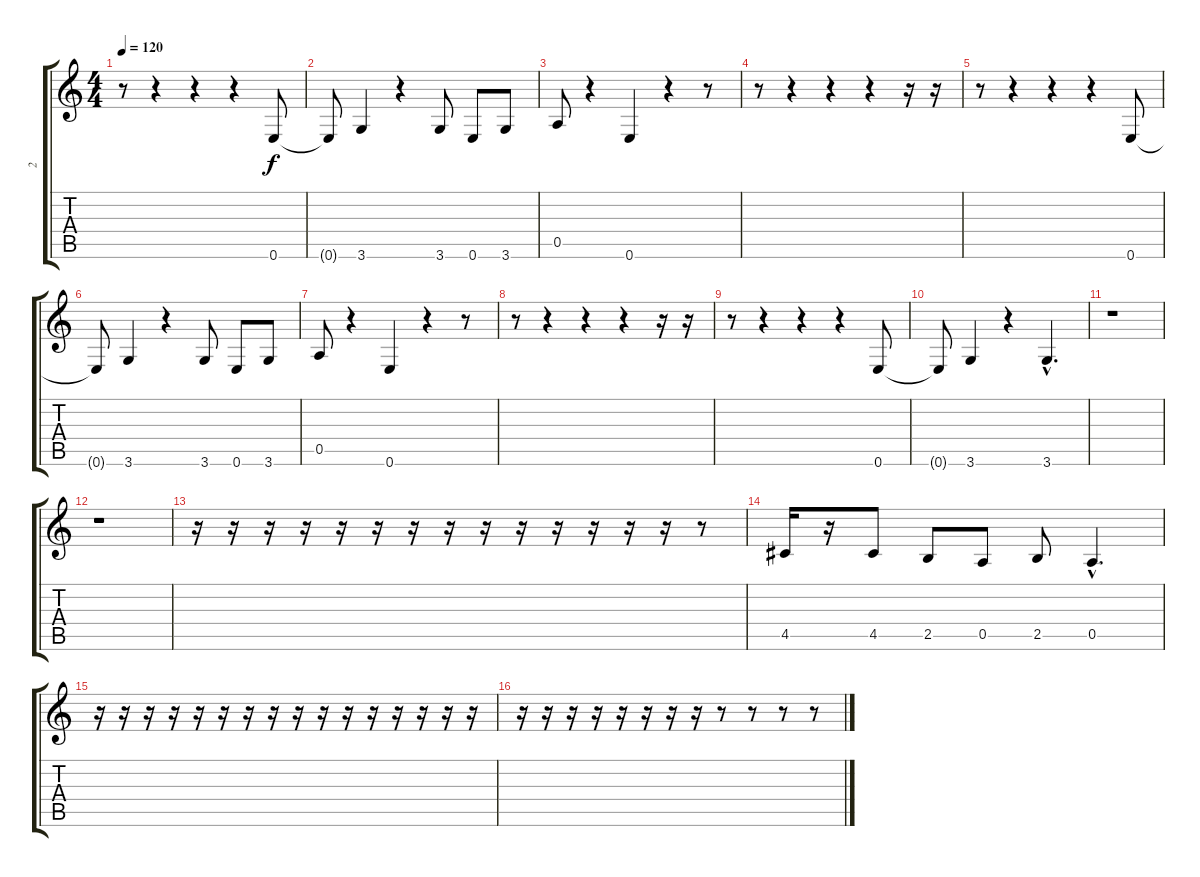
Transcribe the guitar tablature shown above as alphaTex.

\track ("2" "2") {instrument electricbassfinger}
\staff {score tabs}
\tuning (E4 B3 G3 D3 A2 E2) {hide}
\ts (4 4)
\tempo 120
\clef g2
\ks c
r.8{dy f} r.4 r.4 r.4 0.6.8 |
0.6{t}.8 3.6.4 r.4 3.6.8 0.6.8 3.6.8 |
0.5.8 r.4 0.6.4 r.4 r.8 |
r.8 r.4 r.4 r.4 r.16 r.16 |
r.8 r.4 r.4 r.4 0.6.8 |
0.6{t}.8 3.6.4 r.4 3.6.8 0.6.8 3.6.8 |
0.5.8 r.4 0.6.4 r.4 r.8 |
r.8 r.4 r.4 r.4 r.16 r.16 |
r.8 r.4 r.4 r.4 0.6.8 |
0.6{t}.8 3.6.4 r.4 3.6{hac}.4{d} |
r.1 |
r.1 |
r.16 r.16 r.16 r.16 r.16 r.16 r.16 r.16 r.16 r.16 r.16 r.16 r.16 r.16 r.8 |
4.5.16 r.16 4.5.8 2.5.8 0.5.8 2.5.8 0.5{hac}.4{d} |
r.16 r.16 r.16 r.16 r.16 r.16 r.16 r.16 r.16 r.16 r.16 r.16 r.16 r.16 r.16 r.16 |
r.16 r.16 r.16 r.16 r.16 r.16 r.16 r.16 r.8 r.8 r.8 r.8
